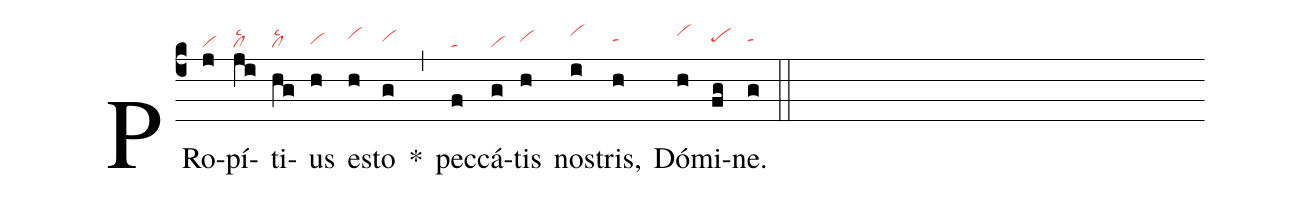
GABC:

nabc-lines:1;
%%
(c4)
PRo(j|vi)pí(ji|cllsc2)ti(hg|cllsc2)us(h|vihg) es(h|vihi)to(g|vihh) *(,)
pec(f|ta)cá(g|vi)tis(h|vihh) nos(i|vihj)tris,(h|tahh) Dó(h|vihj)mi(fg|pehh)ne.(g|tahh) (::)
